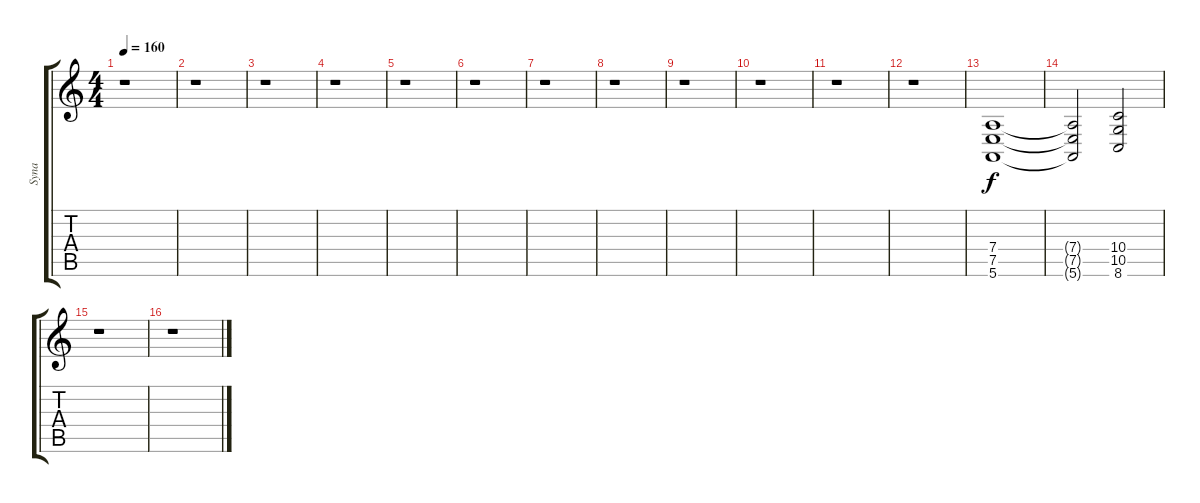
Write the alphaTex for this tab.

\track ("Syna" "Syna") {instrument stringensemble1}
\staff {score tabs}
\tuning (E4 B3 G3 D3 A2 E2) {hide}
\ts (4 4)
\tempo 160
\clef g2
\ks c
r.1{dy f instrument stringensemble1} |
r.1 |
r.1 |
r.1 |
r.1 |
r.1 |
r.1 |
r.1 |
r.1 |
r.1 |
r.1 |
r.1 |
(7.4 7.5 5.6).1 |
(7.4{t} 7.5{t} 5.6{t}).2 (10.4 10.5 8.6).2 |
r.1 |
r.1
